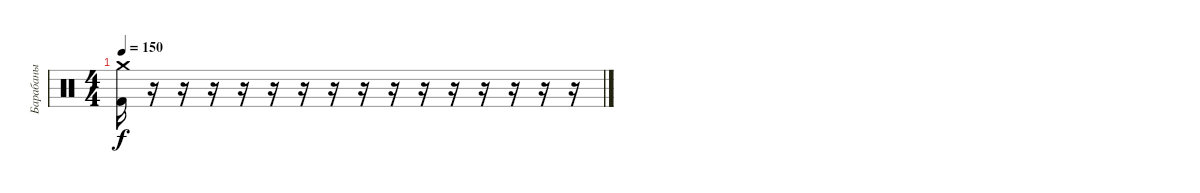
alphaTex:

\track ("Барабаны" "Барабаны") {instrument percussion}
\staff {score}
\articulation defaults
\ts (4 4)
\tempo 150
\clef neutral
\ks c
("Crash medium (hit)" "Kick (hit) 2").16{dy f} r.16 r.16 r.16 r.16 r.16 r.16 r.16 r.16 r.16 r.16 r.16 r.16 r.16 r.16 r.16
